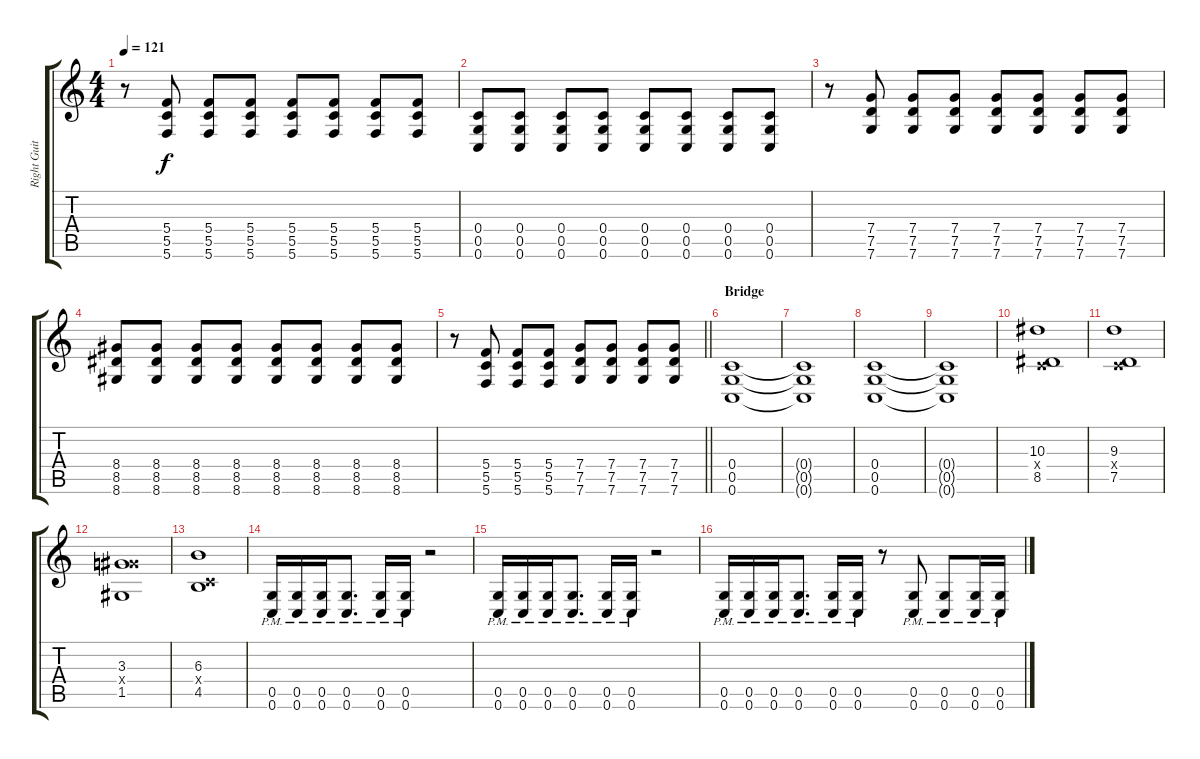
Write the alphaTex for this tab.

\track ("Right Guitar" "Right Guit") {instrument distortionguitar}
\staff {score tabs}
\tuning (D4 A3 F3 C3 G2 C2) {hide}
\ts (4 4)
\tempo 121
\clef g2
\ks c
r.8{dy f} (5.4 5.5 5.6).8 (5.4 5.5 5.6).8 (5.4 5.5 5.6).8 (5.4 5.5 5.6).8 (5.4 5.5 5.6).8 (5.4 5.5 5.6).8 (5.4 5.5 5.6).8 |
(0.4 0.5 0.6).8 (0.4 0.5 0.6).8 (0.4 0.5 0.6).8 (0.4 0.5 0.6).8 (0.4 0.5 0.6).8 (0.4 0.5 0.6).8 (0.4 0.5 0.6).8 (0.4 0.5 0.6).8 |
r.8 (7.4 7.5 7.6).8 (7.4 7.5 7.6).8 (7.4 7.5 7.6).8 (7.4 7.5 7.6).8 (7.4 7.5 7.6).8 (7.4 7.5 7.6).8 (7.4 7.5 7.6).8 |
(8.4 8.5 8.6).8 (8.4 8.5 8.6).8 (8.4 8.5 8.6).8 (8.4 8.5 8.6).8 (8.4 8.5 8.6).8 (8.4 8.5 8.6).8 (8.4 8.5 8.6).8 (8.4 8.5 8.6).8 |
\barLineRight lightlight
r.8 (5.4 5.5 5.6).8 (5.4 5.5 5.6).8 (5.4 5.5 5.6).8 (7.4 7.5 7.6).8 (7.4 7.5 7.6).8 (7.4 7.5 7.6).8 (7.4 7.5 7.6).8 |
\section ("" "Bridge")
(0.4 0.5 0.6).1 |
(0.4{t} 0.5{t} 0.6{t}).1 |
(0.4 0.5 0.6).1 |
(0.4{t} 0.5{t} 0.6{t}).1 |
(10.3 0.4{x} 8.5).1 |
(9.3 0.4{x} 7.5).1 |
(3.3 7.4{x} 1.5).1 |
(6.3 0.4{x} 4.5).1 |
(0.5{pm} 0.6{pm}).16 (0.5{pm} 0.6{pm}).16 (0.5{pm} 0.6{pm}).16 (0.5{pm} 0.6{pm}).8{d} (0.5{pm} 0.6{pm}).16 (0.5{pm} 0.6{pm}).16 r.2 |
(0.5{pm} 0.6{pm}).16 (0.5{pm} 0.6{pm}).16 (0.5{pm} 0.6{pm}).16 (0.5{pm} 0.6{pm}).8{d} (0.5{pm} 0.6{pm}).16 (0.5{pm} 0.6{pm}).16 r.2 |
(0.5{pm} 0.6{pm}).16 (0.5{pm} 0.6{pm}).16 (0.5{pm} 0.6{pm}).16 (0.5{pm} 0.6{pm}).8{d} (0.5{pm} 0.6{pm}).16 (0.5{pm} 0.6{pm}).16 r.8 (0.5{pm} 0.6{pm}).8 (0.5{pm} 0.6{pm}).8 (0.5{pm} 0.6{pm}).16 (0.5{pm} 0.6{pm}).16
